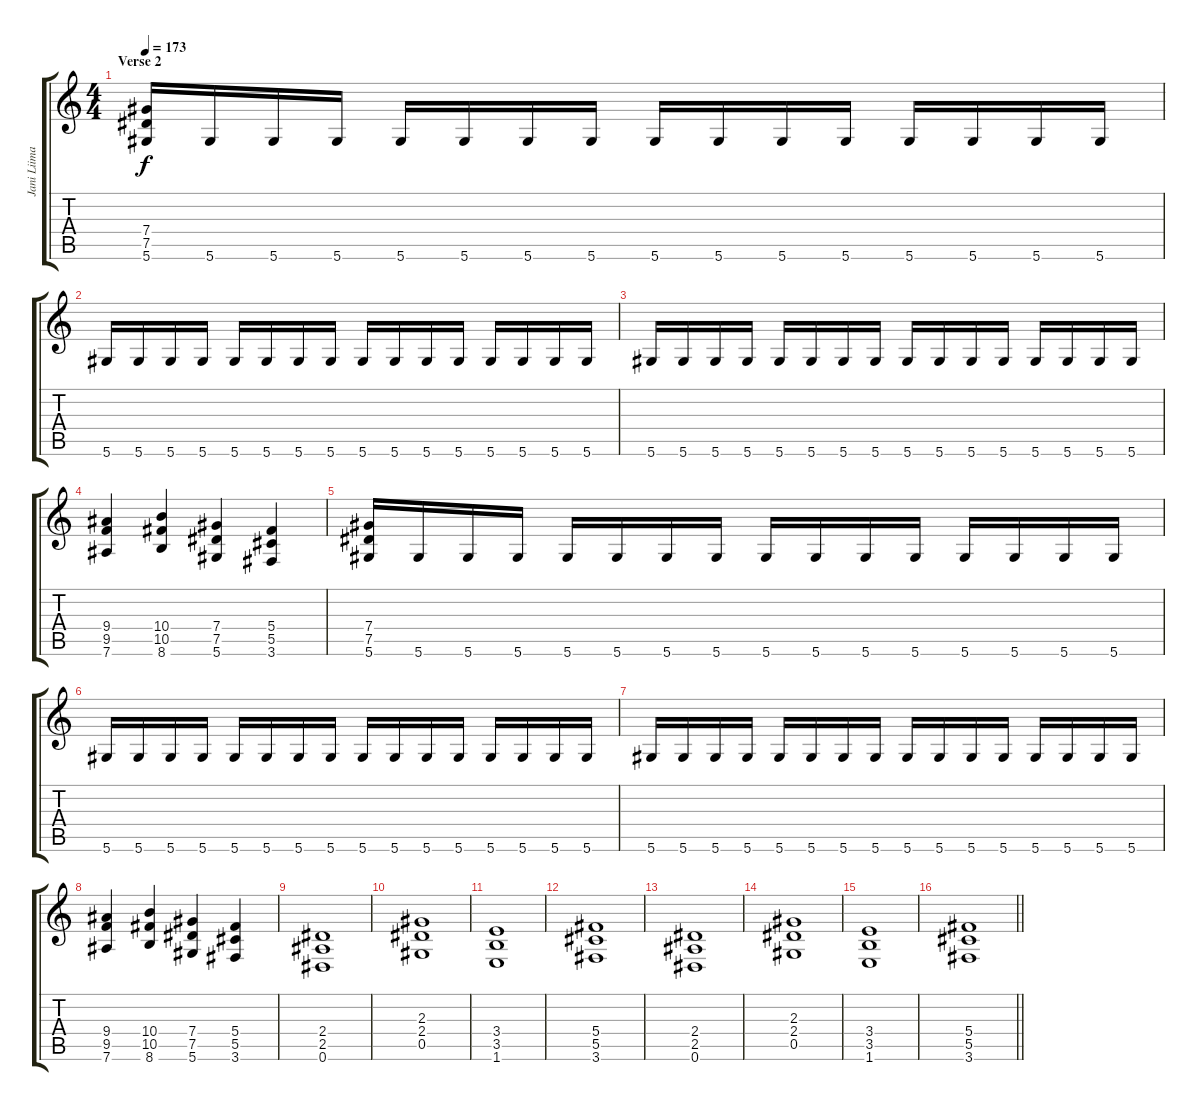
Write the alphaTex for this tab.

\track ("Jani Liimatainen - Guitar II" "Jani Liima") {instrument distortionguitar}
\staff {score tabs}
\tuning (Eb4 Bb3 Gb3 Db3 Ab2 Eb2) {hide}
\ts (4 4)
\section ("" "Verse 2")
\tempo 173
\clef g2
\ks aminor
(7.4 7.5 5.6).16{dy f volume 16} 5.6.16 5.6.16 5.6.16 5.6.16 5.6.16 5.6.16 5.6.16 5.6.16 5.6.16 5.6.16 5.6.16 5.6.16 5.6.16 5.6.16 5.6.16 |
5.6.16 5.6.16 5.6.16 5.6.16 5.6.16 5.6.16 5.6.16 5.6.16 5.6.16 5.6.16 5.6.16 5.6.16 5.6.16 5.6.16 5.6.16 5.6.16 |
5.6.16 5.6.16 5.6.16 5.6.16 5.6.16 5.6.16 5.6.16 5.6.16 5.6.16 5.6.16 5.6.16 5.6.16 5.6.16 5.6.16 5.6.16 5.6.16 |
(9.4 9.5 7.6).4 (10.4 10.5 8.6).4 (7.4 7.5 5.6).4 (5.4 5.5 3.6).4 |
(7.4 7.5 5.6).16 5.6.16 5.6.16 5.6.16 5.6.16 5.6.16 5.6.16 5.6.16 5.6.16 5.6.16 5.6.16 5.6.16 5.6.16 5.6.16 5.6.16 5.6.16 |
5.6.16 5.6.16 5.6.16 5.6.16 5.6.16 5.6.16 5.6.16 5.6.16 5.6.16 5.6.16 5.6.16 5.6.16 5.6.16 5.6.16 5.6.16 5.6.16 |
5.6.16 5.6.16 5.6.16 5.6.16 5.6.16 5.6.16 5.6.16 5.6.16 5.6.16 5.6.16 5.6.16 5.6.16 5.6.16 5.6.16 5.6.16 5.6.16 |
(9.4 9.5 7.6).4 (10.4 10.5 8.6).4 (7.4 7.5 5.6).4 (5.4 5.5 3.6).4 |
(2.4 2.5 0.6).1 |
(2.3 2.4 0.5).1{volume 11} |
(3.4 3.5 1.6).1 |
(5.4 5.5 3.6).1 |
(2.4 2.5 0.6).1 |
(2.3 2.4 0.5).1 |
(3.4 3.5 1.6).1 |
\barLineRight lightlight
(5.4 5.5 3.6).1
